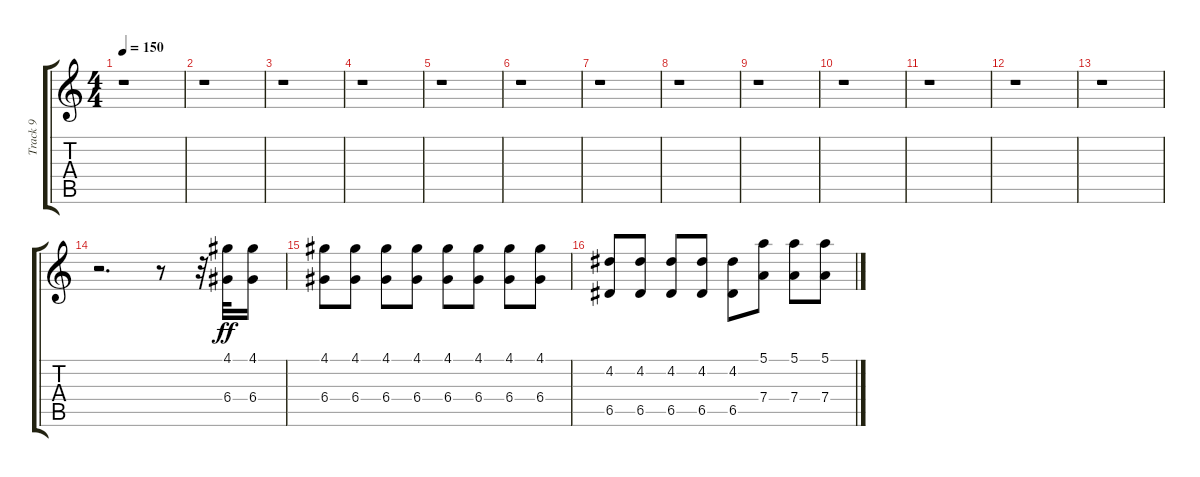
\track ("Track 9" "Track 9") {instrument distortionguitar}
\staff {score tabs}
\tuning (E4 B3 G3 D3 A2 E2) {hide}
\ts (4 4)
\tempo 150
\clef g2
\ks c
r.1{dy ff} |
r.1 |
r.1 |
r.1 |
r.1 |
r.1 |
r.1 |
r.1 |
r.1 |
r.1 |
r.1 |
r.1 |
r.1 |
r.2{d} r.8 r.32 (4.1 6.4).32 (4.1 6.4).16 |
(4.1 6.4).8 (4.1 6.4).8 (4.1 6.4).8 (4.1 6.4).8 (4.1 6.4).8 (4.1 6.4).8 (4.1 6.4).8 (4.1 6.4).8 |
(4.2 6.5).8 (4.2 6.5).8 (4.2 6.5).8 (4.2 6.5).8 (4.2 6.5).8 (5.1 7.4).8 (5.1 7.4).8 (5.1 7.4).8
